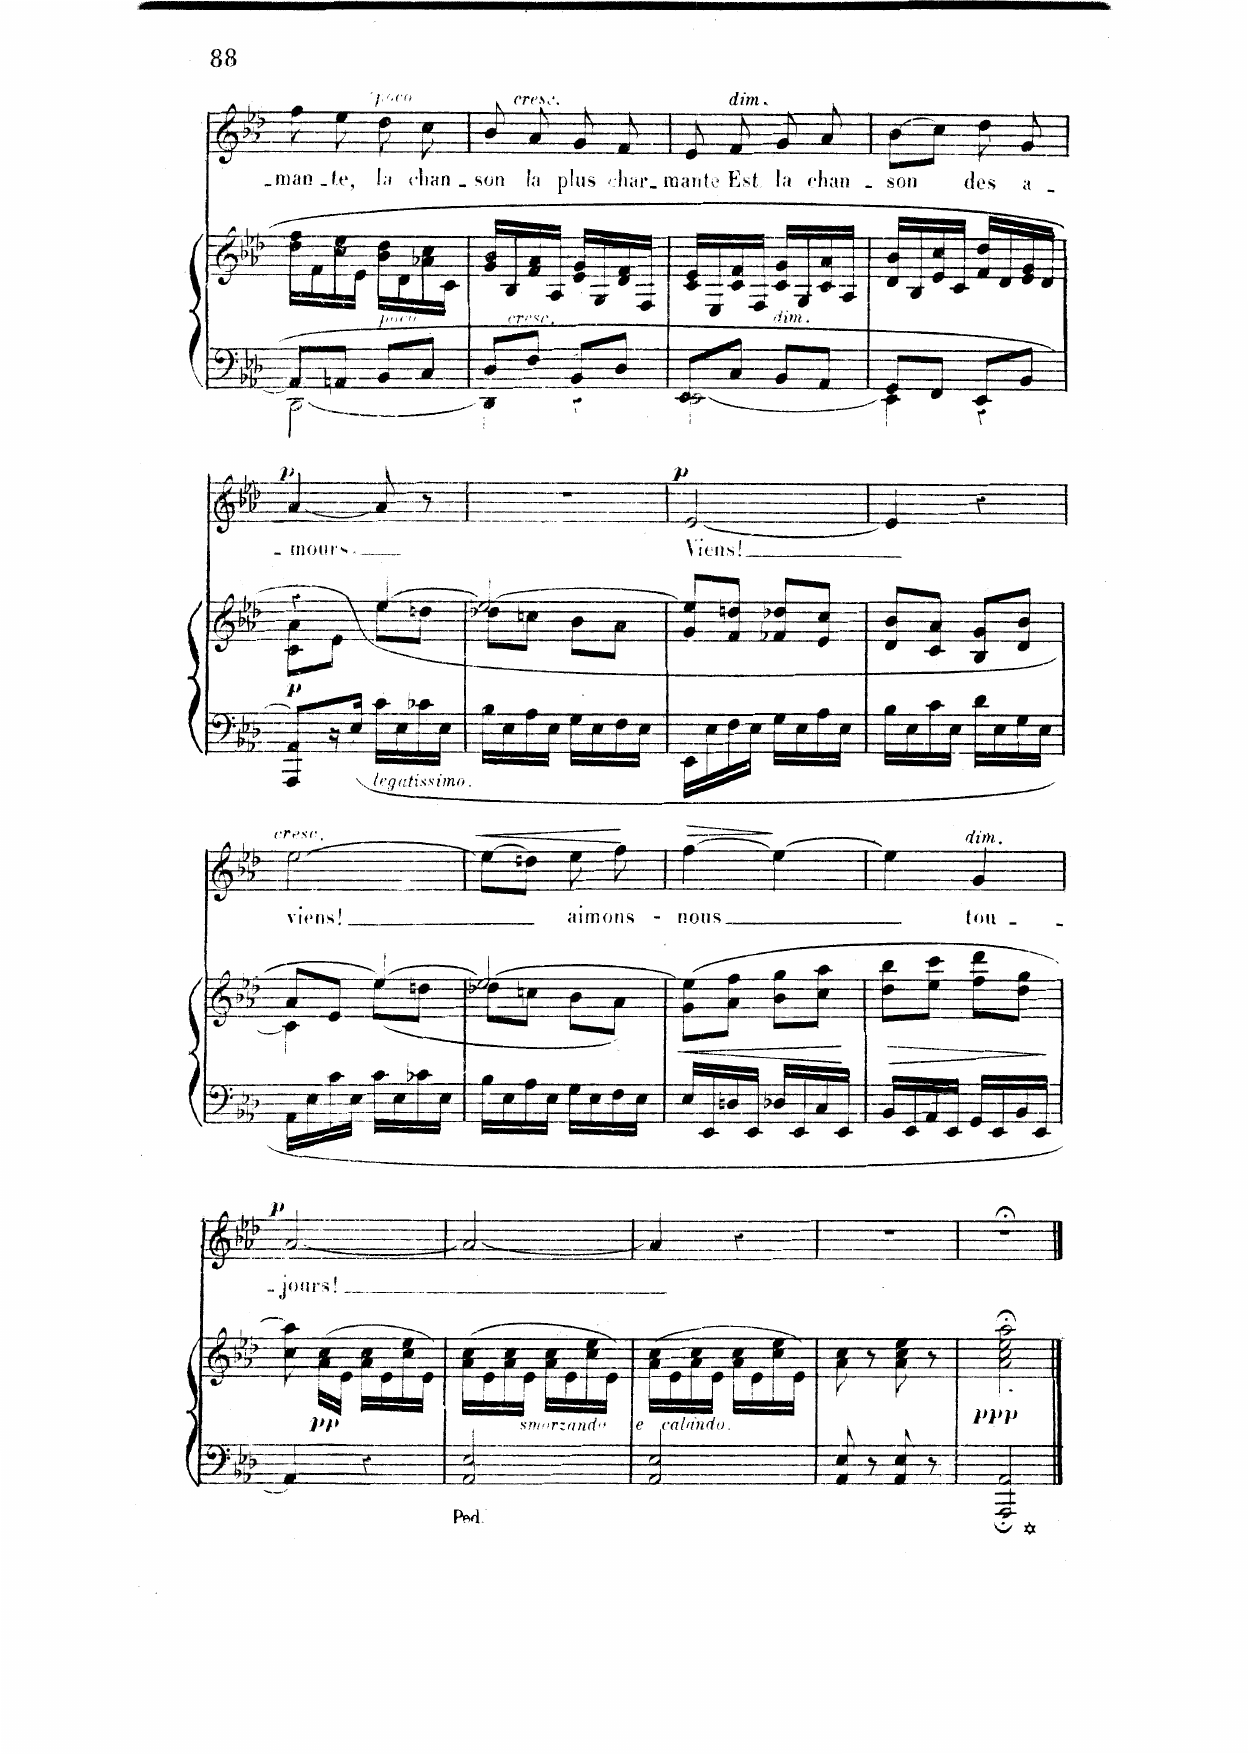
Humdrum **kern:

**kern	**kern	**dynam	**kern	**text	**dynam
*part2	*part2	*part2	*part1	*part1	*part1
*staff3	*staff2	*staff2/3	*staff1	*staff1	*staff1
*I"Piano	*	*	*I"Chant Voice	*	*
*I'Pno	*	*	*	*	*
*clefF4	*clefG2	*	*clefG2	*	*
*k[b-e-a-d-]	*k[b-e-a-d-]	*	*k[b-e-a-d-]	*	*
*M2/4	*M2/4	*	*M2/4	*	*
=129	=129	=129	=129	=129	=129
*^	*	*	*	*	*
8AA-/L]	[2DD-\	16dd-\ 16ff\LL	.	8ff\	-- man-	.
.	.	16f\	.	.	.	.
8AAn/J	.	16cc\ 16ee-\	.	8ee-\	-te,	.
.	.	16e-\JJ	.	.	.	.
!	!	!	!	!LO:TX:a:i:t=poco cresc.	!	!
!	!	!LO:TX:b:i:t=poco cresc.	!	!	!	!
8BB-/L	.	16b-\ 16dd-\LL	.	8dd-\	la	.
.	.	16d-\	.	.	.	.
8C/J	.	16a-X\ 16cc\	.	8cc\	chan-	.
.	.	16c\JJ	.	.	.	.
=130	=130	=130	=130	=130	=130	=130
8D-/L	4DD-\]	16g/ 16b-/LL	.	8b-/	-son	.
.	.	16B-/	.	.	.	.
8F/J	.	16f/ 16a-/	.	8a-/	la	.
.	.	16A-/JJ	.	.	.	.
8BB-/L	4r	16e-/ 16g/LL	.	8g/	plus	.
.	.	16G/	.	.	.	.
8D-/J	.	16d-/ 16f/	.	8f/	char-	.
.	.	16F/JJ	.	.	.	.
=131	=131	=131	=131	=131	=131	=131
8EE-/L	[2EE-\	16c/ 16e-/LL	.	8e-/	-mante	.
.	.	16E-/	.	.	.	.
!	!	!	!	!LO:TX:a:i:t=dim.	!	!
8C/J	.	16c/ 16f/	.	8f/	Est	.
.	.	16F/JJ	.	.	.	.
!	!	!LO:TX:b:i:t=dim.	!	!	!	!
8BB-/L	.	16c/ 16g/LL	.	8g/	la	.
.	.	16G/	.	.	.	.
8AA-/J	.	16c/ 16a-/	.	8a-/	chan-	.
.	.	16A-/JJ	.	.	.	.
=132	=132	=132	=132	=132	=132	=132
8GG/L	4EE-\]	16d-/ 16b-/LL	.	(8b-\L	-son	.
.	.	16B-/	.	.	.	.
8FF/J	.	16e-/ 16cc/	.	8cc\J)	.	.
.	.	16c/JJ	.	.	.	.
8EE-/L	4r	16f/ 16dd-/LL	.	8dd-\	des	.
.	.	16d-/	.	.	.	.
8BB-/J	.	16e-/ 16g/	.	8g/	a-	.
.	.	16d-/JJ	.	.	.	.
*v	*v	*	*	*	*	*
=133	=133	=133	=133	=133	=133
*	*^	*	*	*	*
!	!	!	!LO:DY:b	!	!	!LO:DY:a
8AAA-/ 8AA-/L	4r	8c\ 8a-\L	p	[4a-/	-- mours.	p
16r	.	8e-\J	.	.	.	.
16E-/JJ	.	.	.	.	.	.
!LO:TX:b:i:t=legatissimo	!	!	!	!	!	!
16c\LL	[4ee-/	(8ee-\L	.	8a-/]	.	.
16E-\	.	.	.	.	.	.
16c-X\	.	8ddn\J	.	8r	.	.
16E-\JJ	.	.	.	.	.	.
=134	=134	=134	=134	=134	=134	=134
16B-\LL	2ee-/_	8dd-X\L	.	2r	.	.
16E-\	.	.	.	.	.	.
16A-\	.	8ccn\J	.	.	.	.
16E-\JJ	.	.	.	.	.	.
16G\LL	.	8b-\L	.	.	.	.
16E-\	.	.	.	.	.	.
16F\	.	8a-\J	.	.	.	.
16E-\JJ	.	.	.	.	.	.
*	*v	*v	*	*	*	*
=135	=135	=135	=135	=135	=135
!	!	!	!	!	!LO:DY:a
16EE-\LL	8g/ 8ee-/]L	.	[2e-/	Viens!	p
16E-\	.	.	.	.	.
16F\	8f/ 8ddn/J	.	.	.	.
16E-\JJ	.	.	.	.	.
16G\LL	8f-X/ 8dd-X/L	.	.	.	.
16E-\	.	.	.	.	.
16A-\	8e-/ 8cc/J	.	.	.	.
16E-\JJ	.	.	.	.	.
=136	=136	=136	=136	=136	=136
16B-\LL	(8d-/ 8b-/L	.	4e-/]	.	.
16E-\	.	.	.	.	.
16c\	8c/ 8a-/J	.	.	.	.
16E-\JJ	.	.	.	.	.
16d-\LL	8B-/ 8g/L	.	4r	.	.
16E-\	.	.	.	.	.
16G\	8d-/ 8b-/J	.	.	.	.
16E-\JJ	.	.	.	.	.
=137	=137	=137	=137	=137	=137
*	*^	*	*	*	*
!	!	!	!	!LO:TX:a:i:t=cresc.	!	!
16AA-\LL	8a-/L	4c\)	.	[2ee-\	viens!	.
16E-\	.	.	.	.	.	.
16c\	8e-/J	.	.	.	.	.
16E-\JJ	.	.	.	.	.	.
16c\LL	[4ee-/)	(8ee-\L	.	.	.	.
16E-\	.	.	.	.	.	.
16c-X\	.	8ddn\J	.	.	.	.
16E-\JJ	.	.	.	.	.	.
=138	=138	=138	=138	=138	=138	=138
!	!	!	!	!	!	!LO:HP:b
16B-\LL	2ee-/_	8dd-X\L	.	(8ee-\L]	.	<
16E-\	.	.	.	.	.	.
16A-\	.	8ccn\J	.	8ddn\J)	.	.
16E-\JJ	.	.	.	.	.	.
16G\LL	.	8b-\L	.	8ee-\	ai-	.
16E-\	.	.	.	.	.	.
16F\	.	8a-\J)	.	8ff\	-mons-	.
16E-\JJ	.	.	.	.	.	.
*	*v	*v	*	*	*	*
.	.	.	.	.	[
=139	=139	=139	=139	=139	=139
!	!	!LO:HP:b	!	!	!LO:HP:b
16E-/LL	(8g\ 8ee-\]L	<	(4ff\	-nous	>
16EE-/	.	.	.	.	.
16Dn/	8a-\ 8ff\J	.	.	.	.
16EE-/JJ	.	.	.	.	.
16D-X/LL	8b-\ 8gg\L	.	[4ee-\)	.	]
16EE-/	.	.	.	.	.
16C/	8cc\ 8aa-\J	.	.	.	.
16EE-/JJ	.	.	.	.	.
.	.	[	.	.	.
=140	=140	=140	=140	=140	=140
!	!	!LO:HP:b	!	!	!
16BB-/LL	8dd-\ 8bb-\L	>	4ee-\]	.	.
16EE-/	.	.	.	.	.
16AA-/	8ee-\ 8ccc\J	.	.	.	.
16EE-/JJ	.	.	.	.	.
!	!	!	!LO:TX:a:i:t=dim.	!	!
16GG/LL	8ff\ 8ddd-\L	.	4g/	tou-	.
16EE-/	.	.	.	.	.
16BB-/	8dd-\ 8gg\J	.	.	.	.
16EE-/JJ	.	.	.	.	.
.	.	]	.	.	.
=141	=141	=141	=141	=141	=141
!	!	!	!	!	!LO:DY:a
4AA-/	8cc\ 8aa-\)	.	[2a-/	-- jours!	p
!	!	!LO:DY:b	!	!	!
.	(16a-\ 16cc\LL	pp	.	.	.
.	16e-\JJ	.	.	.	.
4r	16a-\ 16cc\LL	.	.	.	.
.	16e-\	.	.	.	.
.	16cc\ 16ee-\	.	.	.	.
.	16e-\JJ)	.	.	.	.
=142	=142	=142	=142	=142	=142
2AA-/ 2E-/	(16a-\ 16cc\LL	.	2a-/_	.	.
.	16e-\	.	.	.	.
.	16a-\ 16cc\	.	.	.	.
!	!LO:TX:b:i:t=smorzando e calando	!	!	!	!
.	16e-\JJ	.	.	.	.
.	16a-\ 16cc\LL	.	.	.	.
.	16e-\	.	.	.	.
.	16cc\ 16ee-\	.	.	.	.
.	16e-\JJ)	.	.	.	.
=143	=143	=143	=143	=143	=143
2AA-/ 2E-/	(16a-\ 16cc\LL	.	4a-/]	.	.
.	16e-\	.	.	.	.
.	16a-\ 16cc\	.	.	.	.
.	16e-\JJ	.	.	.	.
.	16a-\ 16cc\LL	.	4r	.	.
.	16e-\	.	.	.	.
.	16cc\ 16ee-\	.	.	.	.
.	16e-\JJ)	.	.	.	.
=144	=144	=144	=144	=144	=144
8AA-/ 8E-/	8a-\ 8cc\	.	2r	.	.
8r	8r	.	.	.	.
8AA-/ 8E-/	8a-\ 8cc\ 8ee-\	.	.	.	.
8r	8r	.	.	.	.
=145	=145	=145	=145	=145	=145
!	!	!LO:DY:b	!	!	!
2AAA-/; 2AA-/;	2a-\;< 2cc\;< 2ee-\;< 2aa-\;<	ppp	2r;<	.	.
==	==	==	==	==	==
*-	*-	*-	*-	*-	*-
